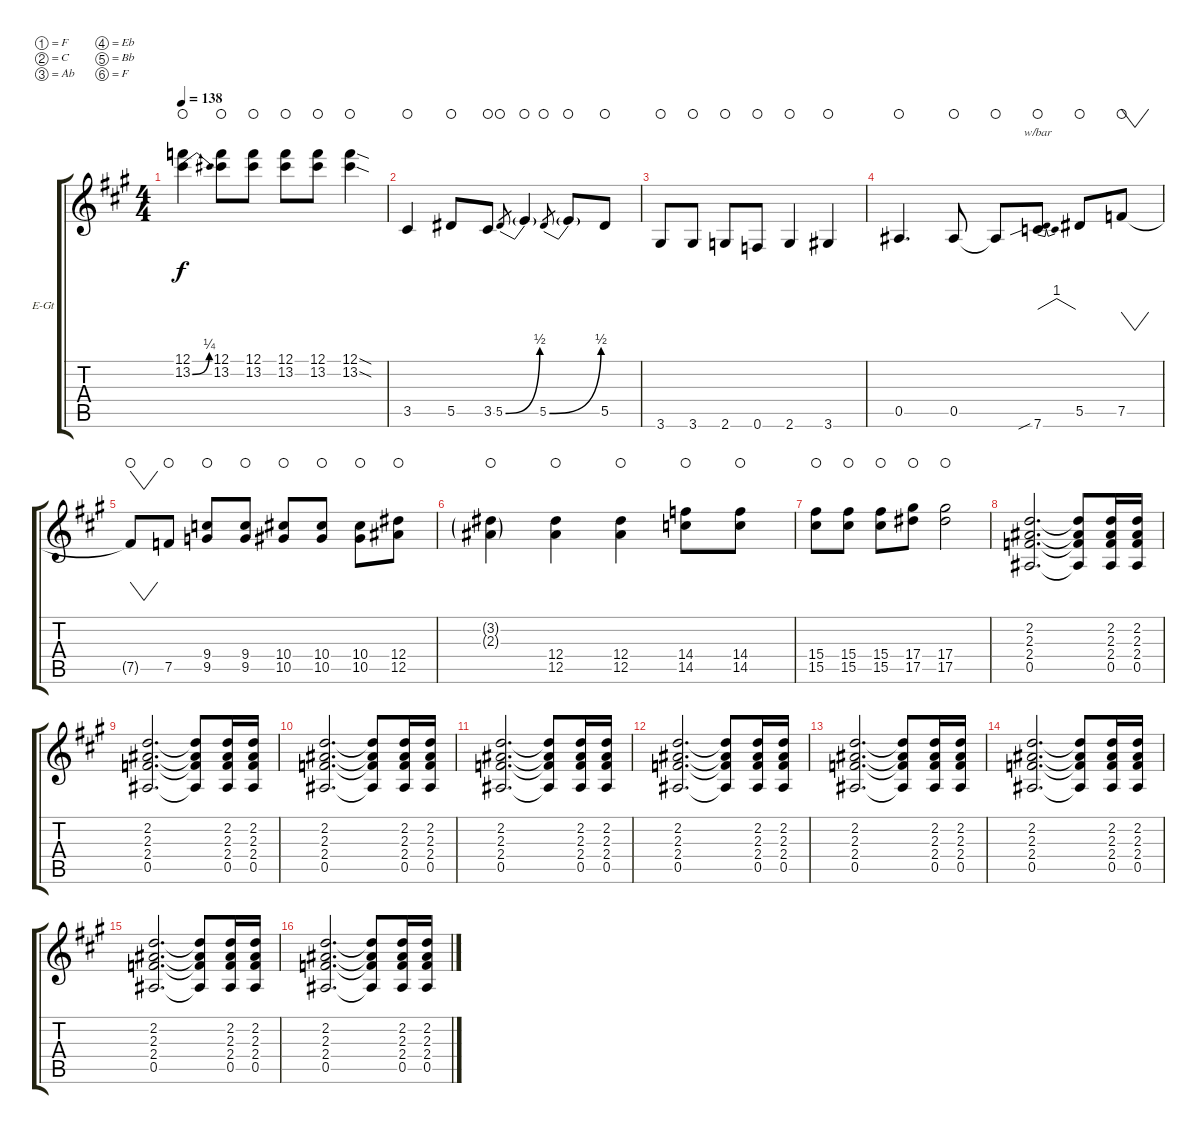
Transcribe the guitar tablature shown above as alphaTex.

\defaultSystemsLayout 4
\bracketExtendMode groupsimilarinstruments
\firstSystemTrackNameOrientation horizontal
\otherSystemsTrackNameOrientation horizontal
\track ("1 Guitar" "E-Gt") {instrument distortionguitar}
\staff {score tabs}
\tuning (F4 C4 Ab3 Eb3 Bb2 F2)
\ts (4 4)
\tempo 138
\clef g2
\scale
0.929382
\ks a
(12.1 13.2{be (bend 0 0 17.4 1)}).4{dy f waho} (12.1 13.2).8{waho} (12.1 13.2).8{waho} (12.1 13.2).8{waho} (12.1 13.2).8{waho} (12.1{sod} 13.2{sod}).4{waho} |
\scale
1.07062 3.5.4{waho} 5.5.8{waho} 3.5.8{waho} 5.5{be (bend 0 0 16.2 2)}.8{gr waho} 5.5{t}.4{waho} 5.5{be (bend 0 0 15.6 2)}.8{gr waho} 5.5{t}.8{waho} 5.5.8{waho} |
\scale
0.929382 3.6.8{waho} 3.6.8{waho} 2.6.8{waho} 0.6.8{waho} 2.6.4{waho} 3.6.4{waho} |
\scale
1.07062 0.5.4{d waho} 0.5.8{waho} 0.5{t}.8{waho} 7.6{sib}.8{tbe (dip default 0 0 14.399999999999999 4 15 4 30 0) waho} 5.5.8{waho} 7.5.8{vw waho} |
\scale
0.929382 7.5{t}.8{vw waho} 7.5.8{waho} (9.5 9.4).8{waho} (9.5 9.4).8{waho} (10.5 10.4).8{waho} (10.5 10.4).8{waho} (10.5 10.4).8{waho} (12.5 12.4).8{waho} |
\scale
1.07062 (3.2{g} 2.3{g}).4{waho} (12.5 12.4).4{waho} (12.5 12.4).4{waho} (14.5 14.4).8{waho} (14.5 14.4).8{waho} |
\scale
0.929382 (15.5 15.4).8{waho} (15.5 15.4).8{waho} (15.5 15.4).8{waho} (17.5 17.4).8{waho} (17.5 17.4).2{waho} |
\scale
1.07062 (0.5 2.4 2.3 2.2).2{d} (0.5{t} 2.4{t} 2.3{t} 2.2{t}).8 (0.5 2.4 2.3 2.2).16 (0.5 2.4 2.3 2.2).16 |
\scale
0.929382 (0.5 2.4 2.3 2.2).2{d} (0.5{t} 2.4{t} 2.3{t} 2.2{t}).8 (0.5 2.4 2.3 2.2).16 (0.5 2.4 2.3 2.2).16 |
\scale
1.07062 (0.5 2.4 2.3 2.2).2{d} (0.5{t} 2.4{t} 2.3{t} 2.2{t}).8 (0.5 2.4 2.3 2.2).16 (0.5 2.4 2.3 2.2).16 |
\scale
0.929382 (0.5 2.4 2.3 2.2).2{d} (0.5{t} 2.4{t} 2.3{t} 2.2{t}).8 (0.5 2.4 2.3 2.2).16 (0.5 2.4 2.3 2.2).16 |
\scale
1.07062 (0.5 2.4 2.3 2.2).2{d} (0.5{t} 2.4{t} 2.3{t} 2.2{t}).8 (0.5 2.4 2.3 2.2).16 (0.5 2.4 2.3 2.2).16 |
\scale
0.929382 (0.5 2.4 2.3 2.2).2{d} (0.5{t} 2.4{t} 2.3{t} 2.2{t}).8 (0.5 2.4 2.3 2.2).16 (0.5 2.4 2.3 2.2).16 |
\scale
1.07062 (0.5 2.4 2.3 2.2).2{d} (0.5{t} 2.4{t} 2.3{t} 2.2{t}).8 (0.5 2.4 2.3 2.2).16 (0.5 2.4 2.3 2.2).16 |
\scale
0.929382 (0.5 2.4 2.3 2.2).2{d} (0.5{t} 2.4{t} 2.3{t} 2.2{t}).8 (0.5 2.4 2.3 2.2).16 (0.5 2.4 2.3 2.2).16 |
\scale
1.07062 (0.5 2.4 2.3 2.2).2{d} (0.5{t} 2.4{t} 2.3{t} 2.2{t}).8 (0.5 2.4 2.3 2.2).16 (0.5 2.4 2.3 2.2).16
